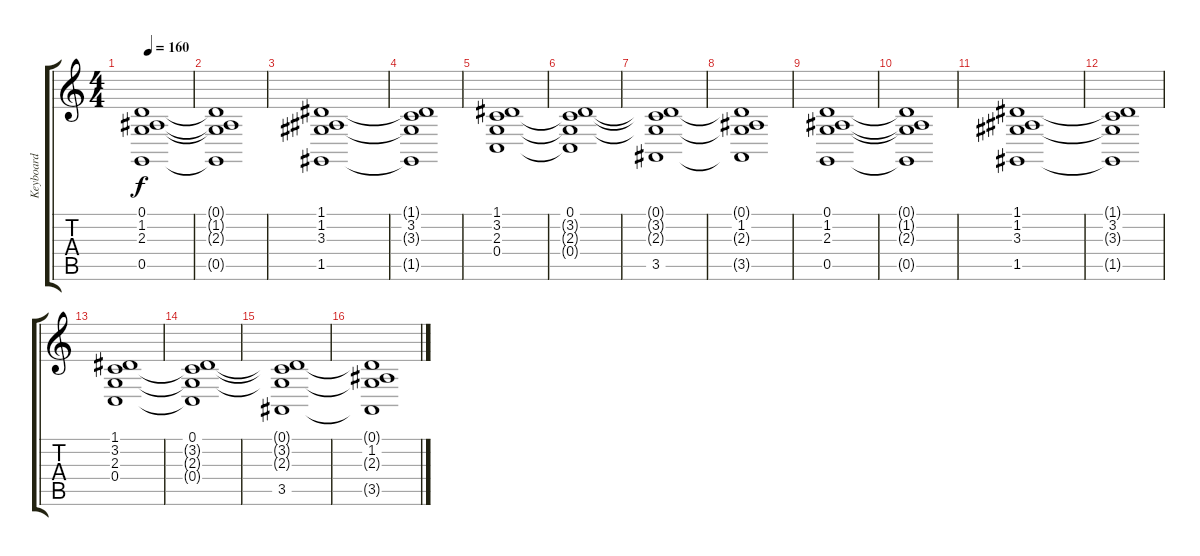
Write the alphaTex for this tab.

\track ("Keyboard" "Keyboard") {instrument stringensemble1}
\staff {score tabs}
\tuning (D4 A3 F3 C3 G2 D2) {hide}
\ts (4 4)
\tempo 160
\clef g2
\ks c
(0.1 1.2 2.3 0.5).1{dy f} |
(0.1{t} 1.2{t} 2.3{t} 0.5{t}).1 |
(1.1 1.2 3.3 1.5).1 |
(1.1{t} 3.2 3.3{t} 1.5{t}).1 |
(1.1 3.2 2.3 0.4).1 |
(0.1 3.2{t} 2.3{t} 0.4{t}).1 |
(0.1{t} 3.2{t} 2.3{t} 3.5).1 |
(0.1{t} 1.2 2.3{t} 3.5{t}).1 |
(0.1 1.2 2.3 0.5).1 |
(0.1{t} 1.2{t} 2.3{t} 0.5{t}).1 |
(1.1 1.2 3.3 1.5).1 |
(1.1{t} 3.2 3.3{t} 1.5{t}).1 |
(1.1 3.2 2.3 0.4).1 |
(0.1 3.2{t} 2.3{t} 0.4{t}).1 |
(0.1{t} 3.2{t} 2.3{t} 3.5).1 |
(0.1{t} 1.2 2.3{t} 3.5{t}).1
